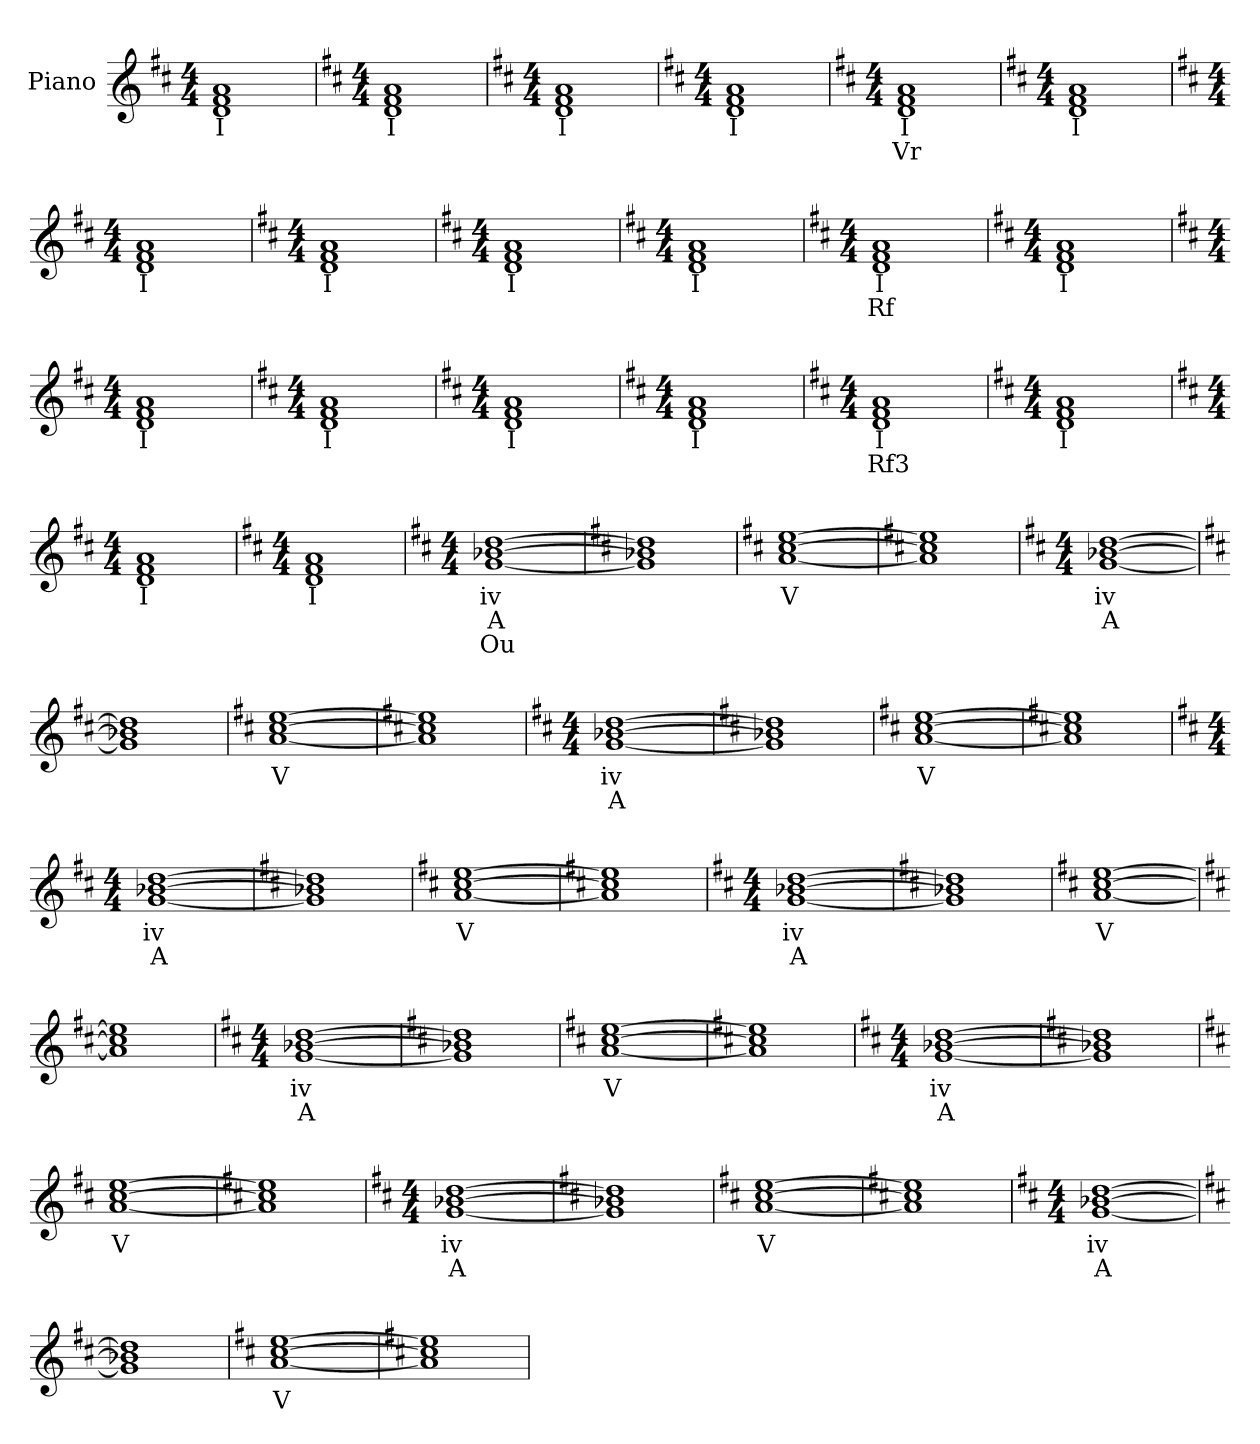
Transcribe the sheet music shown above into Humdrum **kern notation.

**kern	**text	**text	**text
*part1	*part1	*part1	*part1
*staff1	*staff1	*staff1	*staff1
*I"Piano	*	*	*
*I'Pno	*	*	*
*k[f#c#]	*	*	*
*D:	*	*	*
*M4/4	*	*	*
=	=	=	=
1d 1f# 1a	I	.	.
=	=	=	=
*k[f#c#]	*	*	*
*D:	*	*	*
*M4/4	*	*	*
1d 1f# 1a	I	.	.
=	=	=	=
*k[f#c#]	*	*	*
*D:	*	*	*
*M4/4	*	*	*
1d 1f# 1a	I	.	.
=	=	=	=
*k[f#c#]	*	*	*
*D:	*	*	*
*M4/4	*	*	*
1d 1f# 1a	I	.	.
=	=	=	=
*k[f#c#]	*	*	*
*D:	*	*	*
*M4/4	*	*	*
1d 1f# 1a	I	Vr	.
=	=	=	=
*k[f#c#]	*	*	*
*D:	*	*	*
*M4/4	*	*	*
1d 1f# 1a	I	.	.
=	=	=	=
*k[f#c#]	*	*	*
*D:	*	*	*
*M4/4	*	*	*
1d 1f# 1a	I	.	.
=	=	=	=
*k[f#c#]	*	*	*
*D:	*	*	*
*M4/4	*	*	*
1d 1f# 1a	I	.	.
=	=	=	=
*k[f#c#]	*	*	*
*D:	*	*	*
*M4/4	*	*	*
1d 1f# 1a	I	.	.
=	=	=	=
*k[f#c#]	*	*	*
*D:	*	*	*
*M4/4	*	*	*
1d 1f# 1a	I	.	.
=	=	=	=
*k[f#c#]	*	*	*
*D:	*	*	*
*M4/4	*	*	*
1d 1f# 1a	I	Rf	.
=	=	=	=
*k[f#c#]	*	*	*
*D:	*	*	*
*M4/4	*	*	*
1d 1f# 1a	I	.	.
=	=	=	=
*k[f#c#]	*	*	*
*D:	*	*	*
*M4/4	*	*	*
1d 1f# 1a	I	.	.
=	=	=	=
*k[f#c#]	*	*	*
*D:	*	*	*
*M4/4	*	*	*
1d 1f# 1a	I	.	.
=	=	=	=
*k[f#c#]	*	*	*
*D:	*	*	*
*M4/4	*	*	*
1d 1f# 1a	I	.	.
=	=	=	=
*k[f#c#]	*	*	*
*D:	*	*	*
*M4/4	*	*	*
1d 1f# 1a	I	.	.
=	=	=	=
*k[f#c#]	*	*	*
*D:	*	*	*
*M4/4	*	*	*
1d 1f# 1a	I	Rf3	.
=	=	=	=
*k[f#c#]	*	*	*
*D:	*	*	*
*M4/4	*	*	*
1d 1f# 1a	I	.	.
=	=	=	=
*k[f#c#]	*	*	*
*D:	*	*	*
*M4/4	*	*	*
1d 1f# 1a	I	.	.
=	=	=	=
*k[f#c#]	*	*	*
*D:	*	*	*
*M4/4	*	*	*
1d 1f# 1a	I	.	.
=	=	=	=
*k[f#c#]	*	*	*
*D:	*	*	*
*M4/4	*	*	*
[1g [1b-X [1dd	iv	A	Ou
=	=	=	=
*k[f#c#]	*	*	*
*D:	*	*	*
1g] 1b-X] 1dd]	.	.	.
=	=	=	=
*k[f#c#]	*	*	*
*D:	*	*	*
[1a [1cc# [1ee	V	.	.
=	=	=	=
*k[f#c#]	*	*	*
*D:	*	*	*
1a] 1cc#] 1ee]	.	.	.
=	=	=	=
*k[f#c#]	*	*	*
*D:	*	*	*
*M4/4	*	*	*
[1g [1b-X [1dd	iv	A	.
=	=	=	=
*k[f#c#]	*	*	*
*D:	*	*	*
1g] 1b-X] 1dd]	.	.	.
=	=	=	=
*k[f#c#]	*	*	*
*D:	*	*	*
[1a [1cc# [1ee	V	.	.
=	=	=	=
*k[f#c#]	*	*	*
*D:	*	*	*
1a] 1cc#] 1ee]	.	.	.
=	=	=	=
*k[f#c#]	*	*	*
*D:	*	*	*
*M4/4	*	*	*
[1g [1b-X [1dd	iv	A	.
=	=	=	=
*k[f#c#]	*	*	*
*D:	*	*	*
1g] 1b-X] 1dd]	.	.	.
=	=	=	=
*k[f#c#]	*	*	*
*D:	*	*	*
[1a [1cc# [1ee	V	.	.
=	=	=	=
*k[f#c#]	*	*	*
*D:	*	*	*
1a] 1cc#] 1ee]	.	.	.
=	=	=	=
*k[f#c#]	*	*	*
*D:	*	*	*
*M4/4	*	*	*
[1g [1b-X [1dd	iv	A	.
=	=	=	=
*k[f#c#]	*	*	*
*D:	*	*	*
1g] 1b-X] 1dd]	.	.	.
=	=	=	=
*k[f#c#]	*	*	*
*D:	*	*	*
[1a [1cc# [1ee	V	.	.
=	=	=	=
*k[f#c#]	*	*	*
*D:	*	*	*
1a] 1cc#] 1ee]	.	.	.
=	=	=	=
*k[f#c#]	*	*	*
*D:	*	*	*
*M4/4	*	*	*
[1g [1b-X [1dd	iv	A	.
=	=	=	=
*k[f#c#]	*	*	*
*D:	*	*	*
1g] 1b-X] 1dd]	.	.	.
=	=	=	=
*k[f#c#]	*	*	*
*D:	*	*	*
[1a [1cc# [1ee	V	.	.
=	=	=	=
*k[f#c#]	*	*	*
*D:	*	*	*
1a] 1cc#] 1ee]	.	.	.
=	=	=	=
*k[f#c#]	*	*	*
*D:	*	*	*
*M4/4	*	*	*
[1g [1b-X [1dd	iv	A	.
=	=	=	=
*k[f#c#]	*	*	*
*D:	*	*	*
1g] 1b-X] 1dd]	.	.	.
=	=	=	=
*k[f#c#]	*	*	*
*D:	*	*	*
[1a [1cc# [1ee	V	.	.
=	=	=	=
*k[f#c#]	*	*	*
*D:	*	*	*
1a] 1cc#] 1ee]	.	.	.
=	=	=	=
*k[f#c#]	*	*	*
*D:	*	*	*
*M4/4	*	*	*
[1g [1b-X [1dd	iv	A	.
=	=	=	=
*k[f#c#]	*	*	*
*D:	*	*	*
1g] 1b-X] 1dd]	.	.	.
=	=	=	=
*k[f#c#]	*	*	*
*D:	*	*	*
[1a [1cc# [1ee	V	.	.
=	=	=	=
*k[f#c#]	*	*	*
*D:	*	*	*
1a] 1cc#] 1ee]	.	.	.
=	=	=	=
*k[f#c#]	*	*	*
*D:	*	*	*
*M4/4	*	*	*
[1g [1b-X [1dd	iv	A	.
=	=	=	=
*k[f#c#]	*	*	*
*D:	*	*	*
1g] 1b-X] 1dd]	.	.	.
=	=	=	=
*k[f#c#]	*	*	*
*D:	*	*	*
[1a [1cc# [1ee	V	.	.
=	=	=	=
*k[f#c#]	*	*	*
*D:	*	*	*
1a] 1cc#] 1ee]	.	.	.
=	=	=	=
*k[f#c#]	*	*	*
*D:	*	*	*
*M4/4	*	*	*
[1g [1b-X [1dd	iv	A	.
=	=	=	=
*k[f#c#]	*	*	*
*D:	*	*	*
1g] 1b-X] 1dd]	.	.	.
=	=	=	=
*k[f#c#]	*	*	*
*D:	*	*	*
[1a [1cc# [1ee	V	.	.
=	=	=	=
*k[f#c#]	*	*	*
*D:	*	*	*
1a] 1cc#] 1ee]	.	.	.
=	=	=	=
*-	*-	*-	*-
